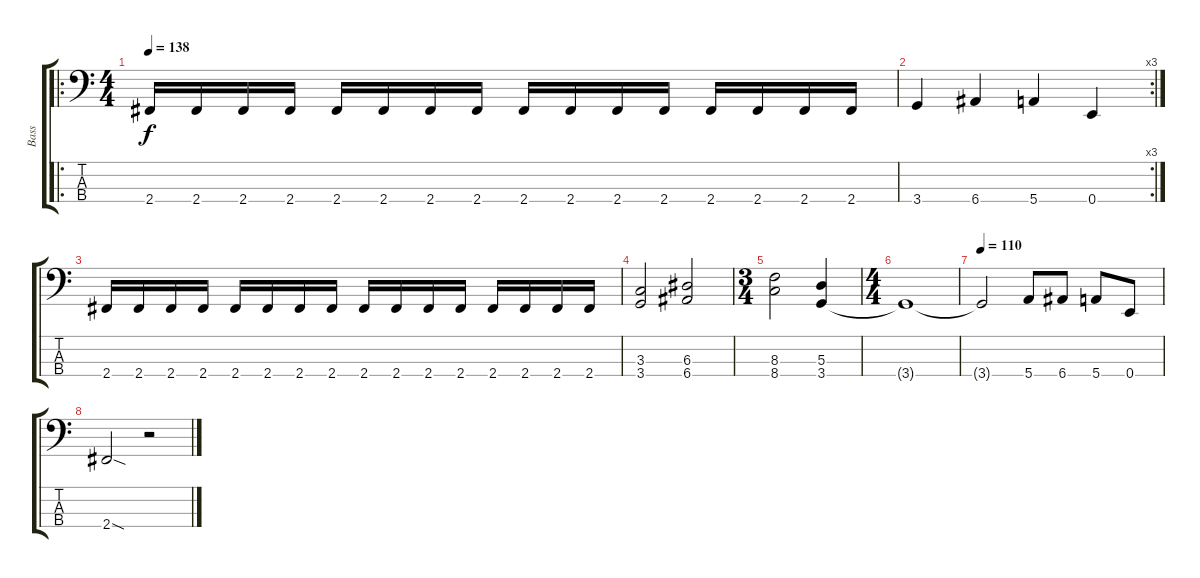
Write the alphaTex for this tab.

\track ("Bass" "Bass") {instrument electricbassfinger}
\staff {score tabs}
\tuning (G2 D2 A1 E1) {hide}
\ro
\ts (4 4)
\tempo 138
\clef f4
\ks c
2.4.16{dy f} 2.4.16 2.4.16 2.4.16 2.4.16 2.4.16 2.4.16 2.4.16 2.4.16 2.4.16 2.4.16 2.4.16 2.4.16 2.4.16 2.4.16 2.4.16 |
\rc 3
3.4.4 6.4.4 5.4.4 0.4.4 |
2.4.16 2.4.16 2.4.16 2.4.16 2.4.16 2.4.16 2.4.16 2.4.16 2.4.16 2.4.16 2.4.16 2.4.16 2.4.16 2.4.16 2.4.16 2.4.16 |
(3.3 3.4).2 (6.3 6.4).2 |
\ts (3 4)
(8.3 8.4).2 (5.3 3.4).4 |
\ts (4 4)
3.4{t}.1 |
\tempo 110
3.4{t}.2 5.4.8 6.4.8 5.4.8 0.4.8 |
2.4{sod}.2 r.2
